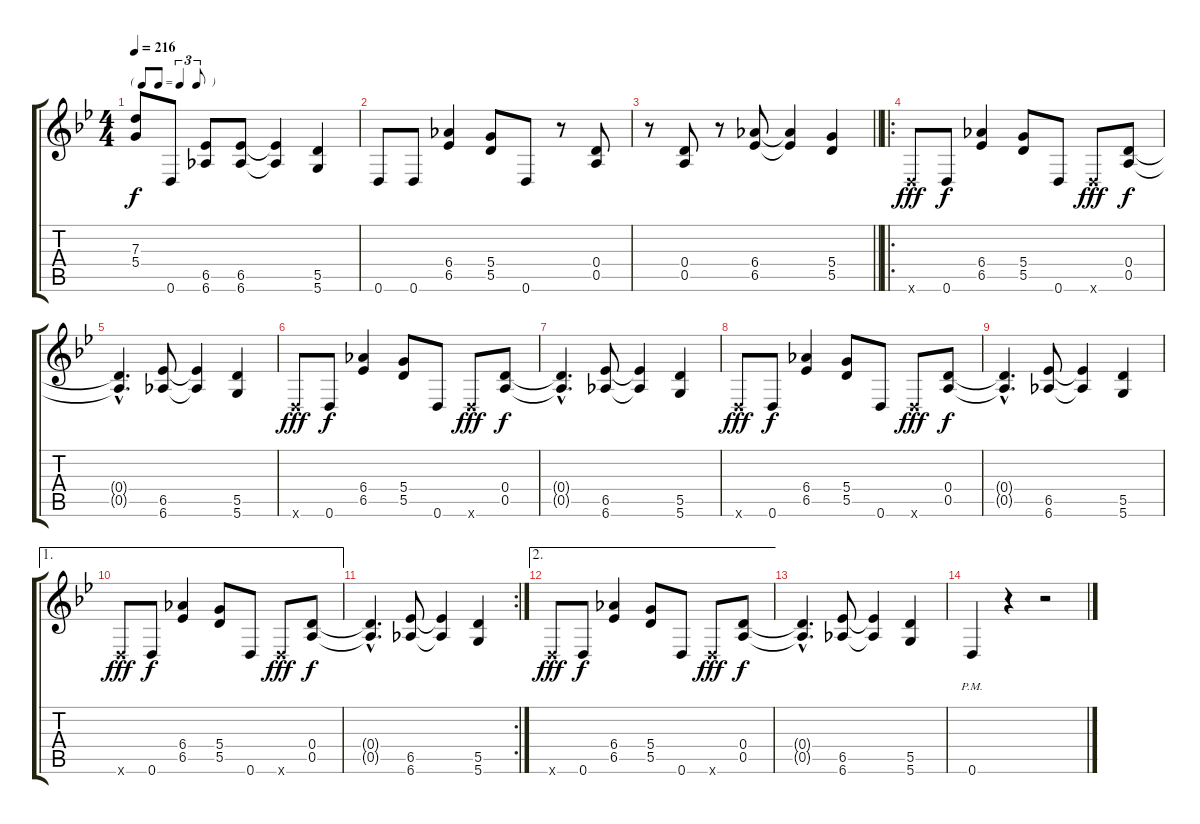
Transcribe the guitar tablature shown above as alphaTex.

\track "" {instrument overdrivenguitar}
\staff {score tabs}
\tuning (E4 B3 G3 D3 A2 D2) {hide}
\ts (4 4)
\tf triplet8th
\tempo 216
\clef g2
\ks bb
(7.3{t} 5.4{t}).8{dy f} 0.6.8 (6.5 6.6).8 (6.5 6.6).8 (6.5{t} 6.6{t}).4 (5.5 5.6).4 |
0.6.8 0.6.8 (6.4 6.5).4 (5.4 5.5).8 0.6.8 r.8 (0.4 0.5).8 |
\barLineRight lightlight
r.8 (0.4 0.5).8 r.8 (6.4 6.5).8 (6.4{t} 6.5{t}).4 (5.4 5.5).4 |
\ro
0.6{x}.8{dy fff} 0.6.8{dy f} (6.4 6.5).4 (5.4 5.5).8 0.6.8 0.6{x}.8{dy fff} (0.4 0.5).8{dy f} |
(0.4{hac t} 0.5{hac t}).4{d} (6.5 6.6).8 (6.5{t} 6.6{t}).4 (5.5 5.6).4 |
0.6{x}.8{dy fff} 0.6.8{dy f} (6.4 6.5).4 (5.4 5.5).8 0.6.8 0.6{x}.8{dy fff} (0.4 0.5).8{dy f} |
(0.4{hac t} 0.5{hac t}).4{d} (6.5 6.6).8 (6.5{t} 6.6{t}).4 (5.5 5.6).4 |
0.6{x}.8{dy fff} 0.6.8{dy f} (6.4 6.5).4 (5.4 5.5).8 0.6.8 0.6{x}.8{dy fff} (0.4 0.5).8{dy f} |
(0.4{hac t} 0.5{hac t}).4{d} (6.5 6.6).8 (6.5{t} 6.6{t}).4 (5.5 5.6).4 |
\ae 1
0.6{x}.8{dy fff} 0.6.8{dy f} (6.4 6.5).4 (5.4 5.5).8 0.6.8 0.6{x}.8{dy fff} (0.4 0.5).8{dy f} |
\rc 2
(0.4{hac t} 0.5{hac t}).4{d} (6.5 6.6).8 (6.5{t} 6.6{t}).4 (5.5 5.6).4 |
\ae 2
0.6{x}.8{dy fff} 0.6.8{dy f} (6.4 6.5).4 (5.4 5.5).8 0.6.8 0.6{x}.8{dy fff} (0.4 0.5).8{dy f} |
(0.4{hac t} 0.5{hac t}).4{d} (6.5 6.6).8 (6.5{t} 6.6{t}).4 (5.5 5.6).4 |
0.6{pm}.4 r.4 r.2
